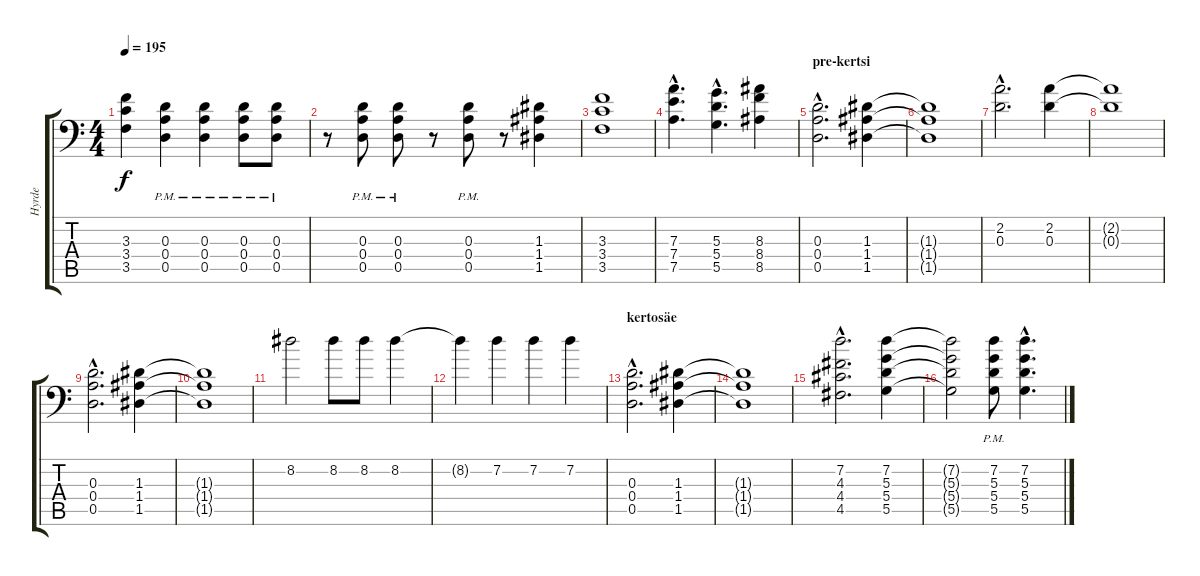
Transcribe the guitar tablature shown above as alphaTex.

\track ("Hyrde" "Hyrde") {instrument distortionguitar}
\staff {score tabs}
\tuning (B3 G3 D3 A2 D2 A1) {hide}
\ts (4 4)
\tempo 195
\clef f4
\ks c
(3.3 3.4 3.5).4{dy f} (0.3{pm} 0.4{pm} 0.5{pm}).4 (0.3{pm} 0.4{pm} 0.5{pm}).4 (0.3{pm} 0.4{pm} 0.5{pm}).8 (0.3{pm} 0.4{pm} 0.5{pm}).8 |
r.8 (0.3{pm} 0.4{pm} 0.5{pm}).8 (0.3{pm} 0.4{pm} 0.5{pm}).8 r.8 (0.3{pm} 0.4{pm} 0.5{pm}).8 r.8 (1.3 1.4 1.5).4 |
(3.3 3.4 3.5).1 |
(7.3{hac} 7.4{hac} 7.5{hac}).4{d} (5.3{hac} 5.4{hac} 5.5{hac}).4{d} (8.3 8.4 8.5).4 |
\section ("" "pre-kertsi")
(0.3{hac} 0.4{hac} 0.5{hac}).2{d} (1.3 1.4 1.5).4 |
(1.3{t} 1.4{t} 1.5{t}).1 |
(2.2{hac} 0.3{hac}).2{d} (2.2 0.3).4 |
(2.2{t} 0.3{t}).1 |
(0.3{hac} 0.4{hac} 0.5{hac}).2{d} (1.3 1.4 1.5).4 |
(1.3{t} 1.4{t} 1.5{t}).1 |
8.2.2 8.2.8 8.2.8 8.2.4 |
8.2{t}.4 7.2.4 7.2.4 7.2.4 |
\section ("" "kertosäe")
(0.3{hac} 0.4{hac} 0.5{hac}).2{d} (1.3 1.4 1.5).4 |
(1.3{t} 1.4{t} 1.5{t}).1 |
(7.2{hac} 4.3{hac} 4.4{hac} 4.5{hac}).2{d} (7.2 5.3 5.4 5.5).4 |
(7.2{t} 5.3{t} 5.4{t} 5.5{t}).2 (7.2{pm} 5.3{pm} 5.4{pm} 5.5{pm}).8 (7.2{hac} 5.3{hac} 5.4{hac} 5.5{hac}).4{d}
